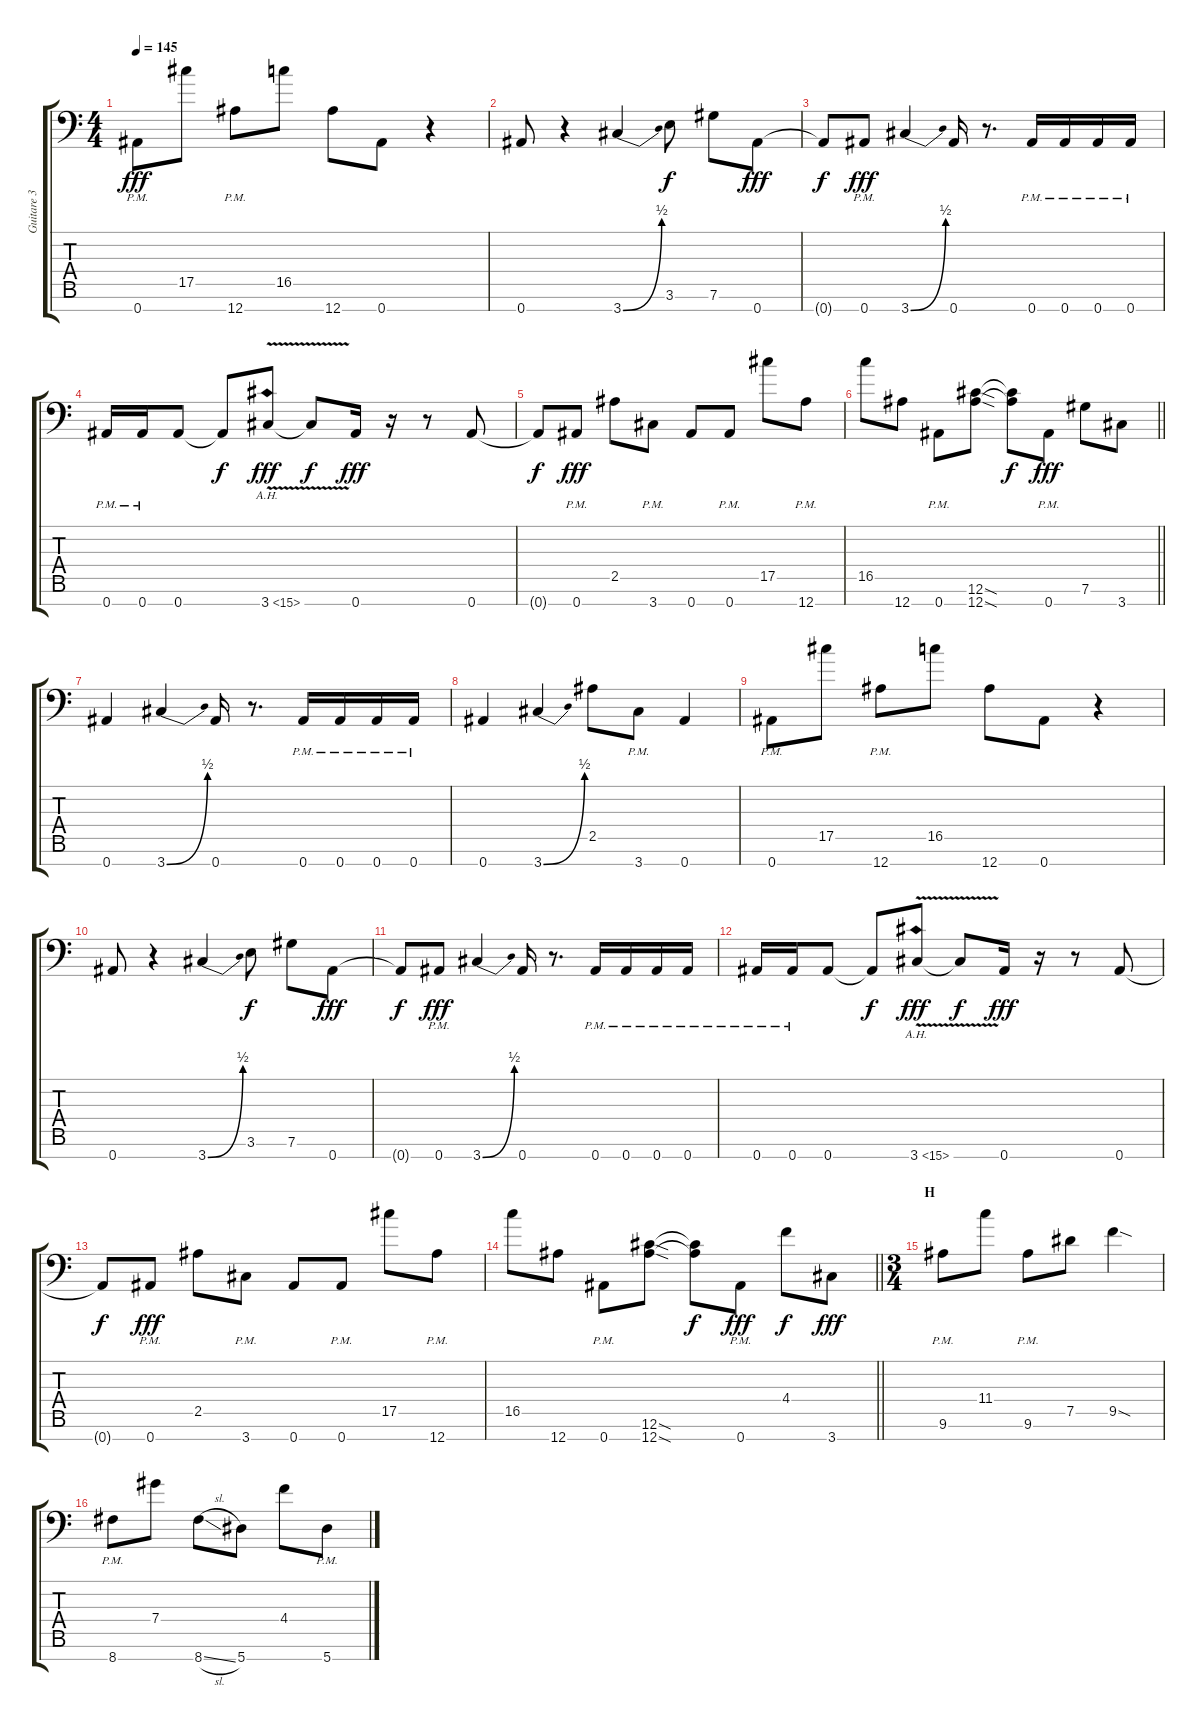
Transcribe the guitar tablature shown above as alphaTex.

\track ("Guitare 3 (Jake)" "Guitare 3 ") {instrument distortionguitar}
\staff {score tabs}
\tuning (Eb4 Bb3 Gb3 Db3 Ab2 Db2 Bb1) {hide}
\ts (4 4)
\tempo 145
\clef f4
\ks c
0.7{pm}.8{dy fff} 17.5.8 12.7{pm}.8 16.5.8 12.7.8 0.7.8 r.4 |
0.7.8 r.4 3.7{be (bend 0 0 60 2)}.4 3.6.8{dy f} 7.6.8 0.7.8{dy fff} |
0.7{t}.8{dy f} 0.7{pm}.8{dy fff} 3.7{be (bend 0 0 60 2)}.4 0.7.16 r.8{d} 0.7{pm}.16 0.7{pm}.16 0.7{pm}.16 0.7{pm}.16 |
0.7{pm}.16 0.7{pm}.16 0.7.8 0.7{t}.8{dy f} 3.7{ah 12 v}.8{dy fff} 3.7{t}.8{dy f} 0.7.16{dy fff} r.16 r.8 0.7.8 |
0.7{t}.8{dy f} 0.7{pm}.8{dy fff} 2.5.8 3.7{pm}.8 0.7.8 0.7{pm}.8 17.5.8 12.7{pm}.8 |
\barLineRight lightlight
16.5.8 12.7.8 0.7{pm}.8 (12.6{sod} 12.7{sod}).8 (12.6{t} 12.7{t}).8{dy f} 0.7{pm}.8{dy fff} 7.6.8 3.7.8 |
0.7.4 3.7{be (bend 0 0 60 2)}.4 0.7.16 r.8{d} 0.7{pm}.16 0.7{pm}.16 0.7{pm}.16 0.7{pm}.16 |
0.7.4 3.7{be (bend 0 0 60 2)}.4 2.5.8 3.7{pm}.8 0.7.4 |
0.7{pm}.8 17.5.8 12.7{pm}.8 16.5.8 12.7.8 0.7.8 r.4 |
0.7.8 r.4 3.7{be (bend 0 0 60 2)}.4 3.6.8{dy f} 7.6.8 0.7.8{dy fff} |
0.7{t}.8{dy f} 0.7{pm}.8{dy fff} 3.7{be (bend 0 0 60 2)}.4 0.7.16 r.8{d} 0.7{pm}.16 0.7{pm}.16 0.7{pm}.16 0.7{pm}.16 |
0.7{pm}.16 0.7{pm}.16 0.7.8 0.7{t}.8{dy f} 3.7{ah 12 v}.8{dy fff} 3.7{t}.8{dy f} 0.7.16{dy fff} r.16 r.8 0.7.8 |
0.7{t}.8{dy f} 0.7{pm}.8{dy fff} 2.5.8 3.7{pm}.8 0.7.8 0.7{pm}.8 17.5.8 12.7{pm}.8 |
\barLineRight lightlight
16.5.8 12.7.8 0.7{pm}.8 (12.6{sod} 12.7{sod}).8 (12.6{t} 12.7{t}).8{dy f} 0.7{pm}.8{dy fff} 4.4.8{dy f} 3.7.8{dy fff} |
\ts (3 4)
\section ("" "H")
9.6{pm}.8{volume 10 balance 13} 11.4.8 9.6{pm}.8 7.5.8 9.5{sod}.4 |
8.7{pm}.8 7.4.8 8.7{sl}.8 5.7.8 4.4.8 5.7{pm}.8
